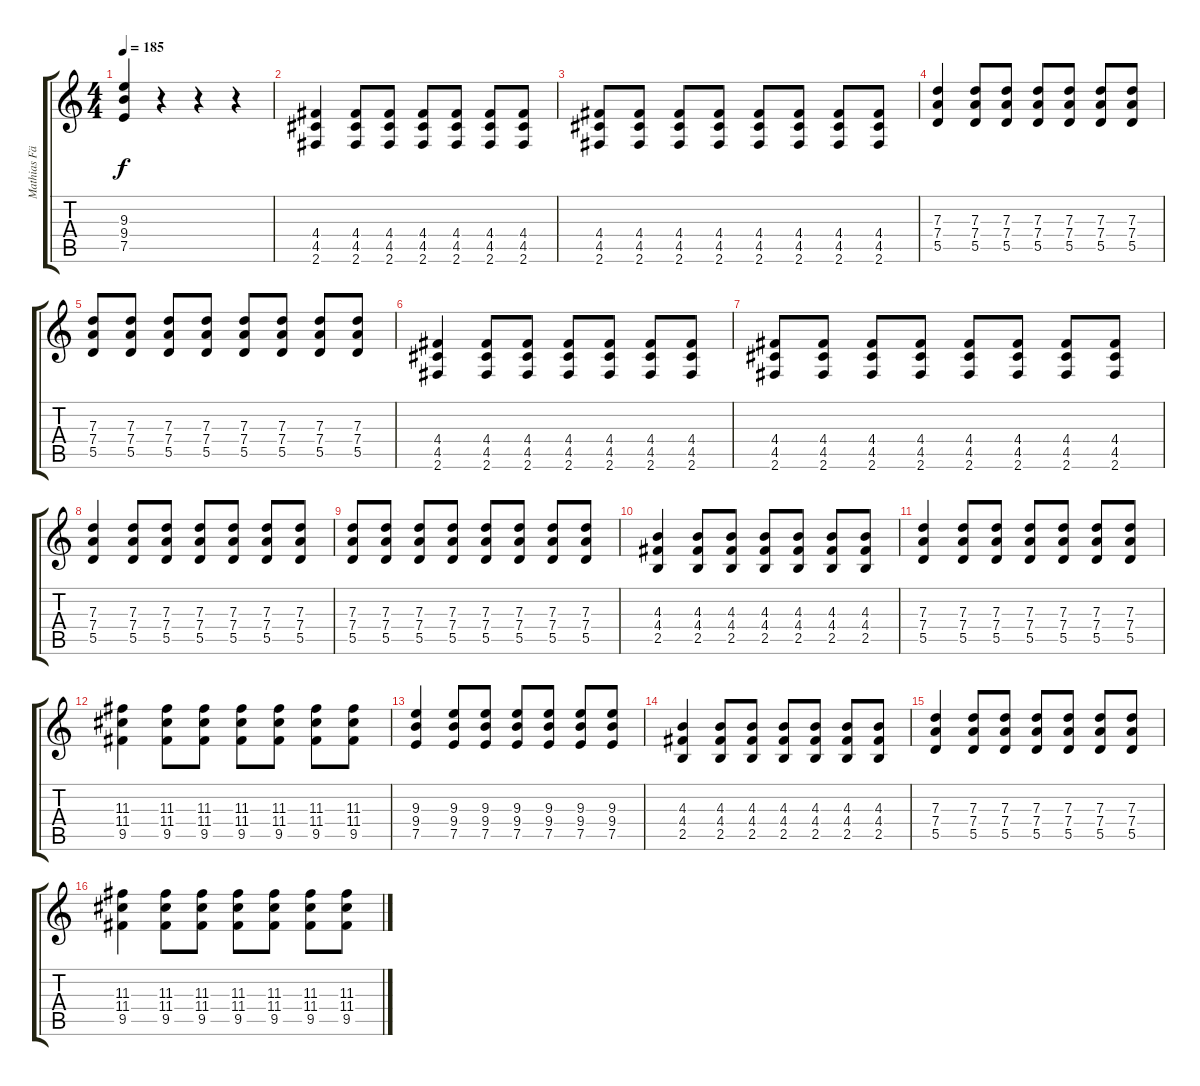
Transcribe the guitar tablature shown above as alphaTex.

\track ("Mathias Färm" "Mathias Fä") {instrument overdrivenguitar}
\staff {score tabs}
\tuning (E4 B3 G3 D3 A2 E2) {hide}
\ts (4 4)
\tempo 185
\clef g2
\ks c
(9.3 9.4 7.5).4{dy f} r.4 r.4 r.4 |
(4.4 4.5 2.6).4 (4.4 4.5 2.6).8 (4.4 4.5 2.6).8 (4.4 4.5 2.6).8 (4.4 4.5 2.6).8 (4.4 4.5 2.6).8 (4.4 4.5 2.6).8 |
(4.4 4.5 2.6).8 (4.4 4.5 2.6).8 (4.4 4.5 2.6).8 (4.4 4.5 2.6).8 (4.4 4.5 2.6).8 (4.4 4.5 2.6).8 (4.4 4.5 2.6).8 (4.4 4.5 2.6).8 |
(7.3 7.4 5.5).4 (7.3 7.4 5.5).8 (7.3 7.4 5.5).8 (7.3 7.4 5.5).8 (7.3 7.4 5.5).8 (7.3 7.4 5.5).8 (7.3 7.4 5.5).8 |
(7.3 7.4 5.5).8 (7.3 7.4 5.5).8 (7.3 7.4 5.5).8 (7.3 7.4 5.5).8 (7.3 7.4 5.5).8 (7.3 7.4 5.5).8 (7.3 7.4 5.5).8 (7.3 7.4 5.5).8 |
(4.4 4.5 2.6).4 (4.4 4.5 2.6).8 (4.4 4.5 2.6).8 (4.4 4.5 2.6).8 (4.4 4.5 2.6).8 (4.4 4.5 2.6).8 (4.4 4.5 2.6).8 |
(4.4 4.5 2.6).8 (4.4 4.5 2.6).8 (4.4 4.5 2.6).8 (4.4 4.5 2.6).8 (4.4 4.5 2.6).8 (4.4 4.5 2.6).8 (4.4 4.5 2.6).8 (4.4 4.5 2.6).8 |
(7.3 7.4 5.5).4 (7.3 7.4 5.5).8 (7.3 7.4 5.5).8 (7.3 7.4 5.5).8 (7.3 7.4 5.5).8 (7.3 7.4 5.5).8 (7.3 7.4 5.5).8 |
(7.3 7.4 5.5).8 (7.3 7.4 5.5).8 (7.3 7.4 5.5).8 (7.3 7.4 5.5).8 (7.3 7.4 5.5).8 (7.3 7.4 5.5).8 (7.3 7.4 5.5).8 (7.3 7.4 5.5).8 |
(4.3 4.4 2.5).4 (4.3 4.4 2.5).8 (4.3 4.4 2.5).8 (4.3 4.4 2.5).8 (4.3 4.4 2.5).8 (4.3 4.4 2.5).8 (4.3 4.4 2.5).8 |
(7.3 7.4 5.5).4 (7.3 7.4 5.5).8 (7.3 7.4 5.5).8 (7.3 7.4 5.5).8 (7.3 7.4 5.5).8 (7.3 7.4 5.5).8 (7.3 7.4 5.5).8 |
(11.3 11.4 9.5).4 (11.3 11.4 9.5).8 (11.3 11.4 9.5).8 (11.3 11.4 9.5).8 (11.3 11.4 9.5).8 (11.3 11.4 9.5).8 (11.3 11.4 9.5).8 |
(9.3 9.4 7.5).4 (9.3 9.4 7.5).8 (9.3 9.4 7.5).8 (9.3 9.4 7.5).8 (9.3 9.4 7.5).8 (9.3 9.4 7.5).8 (9.3 9.4 7.5).8 |
(4.3 4.4 2.5).4 (4.3 4.4 2.5).8 (4.3 4.4 2.5).8 (4.3 4.4 2.5).8 (4.3 4.4 2.5).8 (4.3 4.4 2.5).8 (4.3 4.4 2.5).8 |
(7.3 7.4 5.5).4 (7.3 7.4 5.5).8 (7.3 7.4 5.5).8 (7.3 7.4 5.5).8 (7.3 7.4 5.5).8 (7.3 7.4 5.5).8 (7.3 7.4 5.5).8 |
(11.3 11.4 9.5).4 (11.3 11.4 9.5).8 (11.3 11.4 9.5).8 (11.3 11.4 9.5).8 (11.3 11.4 9.5).8 (11.3 11.4 9.5).8 (11.3 11.4 9.5).8
